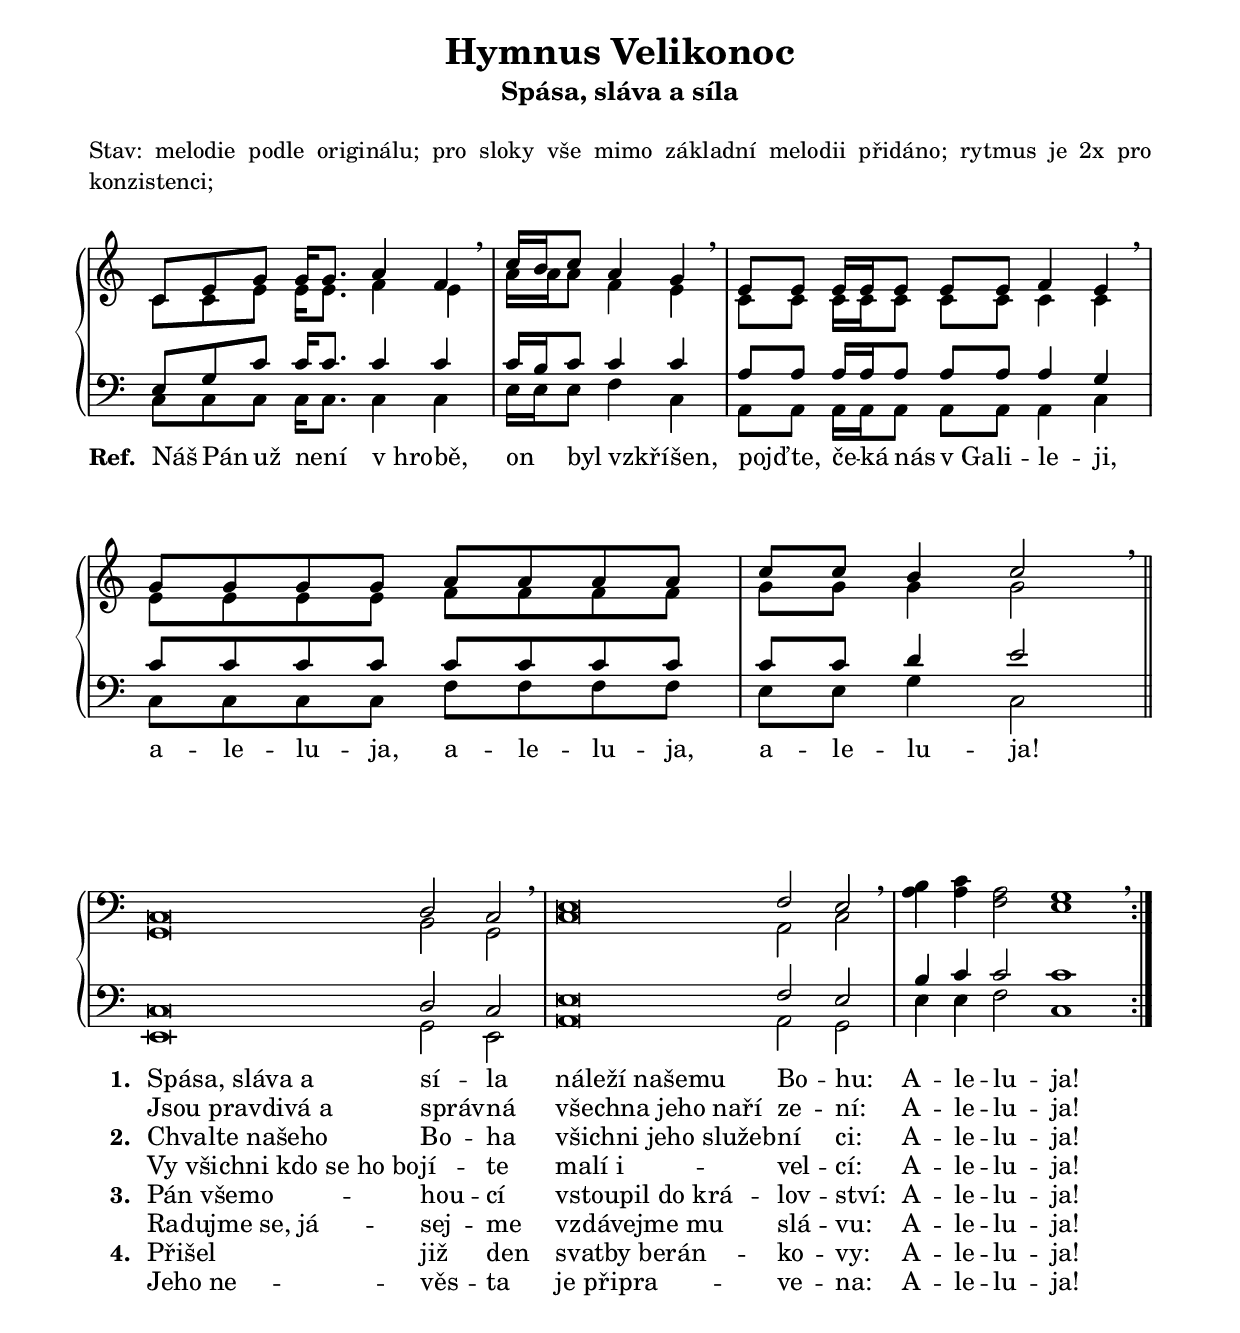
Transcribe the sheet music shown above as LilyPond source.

\version "2.18.2"
  
\include "../common-includes/macros.ily"
\include "../common-includes/paper.ily"
\include "../common-includes/layout.ily"

spasa_slava_sila_melodie_ref_prava = \relative c' {
	\key c \major
	\clef treble
	\language "deutsch"
	\noTime
	\autoBeamOff
	\accidentalStyle forget
	\cadenzaOn

	<<
	  
	\new Voice = "hlavni" {
	\voiceOne
	c8[ e8 g8] g16[ g8.] a4 f4 \breathe \bbar
	c'16[ h16 c8] a4 g4 \breathe \bbar
	e8[ e8] e16[ e16 e8] e8[ e8] f4 e4 \breathe \bbar
	g8[ g8 g8 g8] a8[ a8 a8 a8] \bbar
	c8[ c8] h4 c2 \breathe
	}
	
	\new Voice {
	\voiceTwo
	c,8[ c8 e8] e16[ e8.] f4 e4
	a16[ a16 a8] f4 e4
	c8[ c8] c16[ c16 c8] c8[ c8] c4 c4
	e8[ e8 e8 e8] f8[ f8 f8 f8]
	g8[ g8] g4 g2
	}
	
	>>
	
	\dbar
	\cadenzaOff
}

spasa_slava_sila_melodie_ref_leva = \relative c {
	\key c \major
	\clef bass
	\language "deutsch"
	\noTime
	\autoBeamOff
	\accidentalStyle forget
	\cadenzaOn

	<<
	
	\new Voice {
	\voiceOne
	e8[ g8 c8] c16[ c8.] c4 c4
	c16[ h16 c8] c4 c4
	a8[ a8] a16[ a16 a8] a8[ a8] a4 g4
	c8[ c8 c8 c8] c8[ c8 c8 c8]
	c8[ c8] d4 e2
	}
	
	\new Voice {
	\voiceTwo
	c,8[ c8 c8] c16[ c8.] c4 c4
	e16[ e16 e8] f4 c4
	a8[ a8] a16[ a16 a8] a8[ a8] a4 c4
	c8[ c8 c8 c8] f8[ f8 f8 f8]
	e8[ e8] g4 c,2
	}
	
	>>
	
	\cadenzaOff
}


spasa_slava_sila_melodie_ref_lidi = \relative c' {
	\key c \major
	\clef treble
	\language "deutsch"
	\noTime
	\autoBeamOff
	\accidentalStyle forget
	\cadenzaOn
	\stemUp

	c8[ e8 g8] g16[ g8.] a4 g4 \breathe \bbar
	c16[ h16 c8] a4 g4 \breathe \bbar
	e8[ e8] e16[ e16 e8] e8[ e8] f4 e4 \breathe \bbar
	g8[ g8 g8 g8] a8[ a8 a8 a8] \bbar
	c8[ c8] h4 c2 \breathe \dbar
	
	\cadenzaOff
}


spasa_slava_sila_slova_ref = \lyricmode {
	\set stanza = "Ref. "
	Náš8 Pán8 už8 není4
	"v hro"4 -- bě,4
	on8 byl8 vzkří4 -- šen,4
	pojď8 -- te,8 če16 -- ká16 nás8 "v Ga"8 -- li8 -- le4 -- ji,4
	a8 -- le8 -- lu8 -- ja,8 a8 -- le8 -- lu8 -- ja,8
	a8 -- le8 -- lu4 -- ja!2
}


spasa_slava_sila_ref_doprovod = \new PianoStaff <<
	\new Staff \spasa_slava_sila_melodie_ref_prava
	\new Staff \spasa_slava_sila_melodie_ref_leva
	\new Lyrics \spasa_slava_sila_slova_ref
>>

spasa_slava_sila_ref_lidi = \new PianoStaff <<
	\new Staff \spasa_slava_sila_melodie_ref_lidi
	\new Lyrics \spasa_slava_sila_slova_ref
>>

spasa_slava_sila_melodie_sloka_prava = \relative c {
	\key c \major
	\clef bass
	\language "deutsch"
	\noTime
	\autoBeamOff
	\cadenzaOn
	
	<< {c\breve d2 c2} \\ {g\breve h2 g2} >> \breathe \bbar
	<< {e'\breve f2 e2} \\ {c\breve a2 c2} >> \breathe \bbar
	<h' a>4 <c a>4 <a f>2 <g e>1 \breathe \bar ":|."
	
	\cadenzaOff
}

spasa_slava_sila_melodie_sloka_leva = \relative c {
	\key c \major
	\clef bass
	\language "deutsch"
	\noTime
	\autoBeamOff
	\cadenzaOn
	
	<< {c\breve d2 c2} \\ {e,\breve g2 e2} >> \bbar
	<< {e'\breve f2 e2} \\ {a,\breve a2 g2} >> \bbar
	<< {h'4 c4 c2 c1} \\ {e,4 e4 f2 c1} >> \bar ":|."
	
	\cadenzaOff
}

aleluja = \lyricmode {
	A4 -- le4 -- lu2 -- ja!1
}

spasa_slava_sila_slova_sloka_aa = \lyricmode {
	\set stanza = "1. "
	"Spása, sláva a"\breve sí2 -- la2
	"náleží našemu"\breve Bo2 -- hu:2
	\aleluja
}

spasa_slava_sila_slova_sloka_ab = \lyricmode {
	"Jsou pravdivá a"\breve správ2 -- ná2
	"všechna jeho naří"\breve ze2 -- ní:2
	\aleluja
}

spasa_slava_sila_slova_sloka_ba = \lyricmode {
	\set stanza = "2. "
	"Chvalte našeho"\breve Bo2 -- ha2
	"všichni jeho služeb"\breve -- ní2 ci:2
	\aleluja
}

spasa_slava_sila_slova_sloka_bb = \lyricmode {
	"Vy všichni kdo se ho bo"\breve -- jí2 -- te2
	"malí i"\breve -- vel2 -- cí:2
	\aleluja
}

spasa_slava_sila_slova_sloka_ca = \lyricmode {
	\set stanza = "3. "
	"Pán všemo"\breve -- hou2 -- cí2
	"vstoupil do krá"\breve -- lov2 -- ství:2
	\aleluja
}

spasa_slava_sila_slova_sloka_cb = \lyricmode {
	"Radujme se, já"\breve -- sej2 -- me2
	"vzdávejme mu"\breve slá2 -- vu:2
	\aleluja
}

spasa_slava_sila_slova_sloka_da = \lyricmode {
	\set stanza = "4. "
	"Přišel"\breve již2 den2
	"svatby berán"\breve -- ko2 -- vy:2
	\aleluja
}

spasa_slava_sila_slova_sloka_db = \lyricmode {
	"Jeho ne"\breve --  věs2 -- ta2
	"je připra"\breve -- ve2 -- na:2
	\aleluja
}

spasa_slava_sila_sloka_doprovod = \new PianoStaff <<
	\new Staff \spasa_slava_sila_melodie_sloka_prava
	\new Staff \spasa_slava_sila_melodie_sloka_leva
	\new Lyrics \spasa_slava_sila_slova_sloka_aa
	\new Lyrics \spasa_slava_sila_slova_sloka_ab
	\new Lyrics \spasa_slava_sila_slova_sloka_ba
	\new Lyrics \spasa_slava_sila_slova_sloka_bb
	\new Lyrics \spasa_slava_sila_slova_sloka_ca
	\new Lyrics \spasa_slava_sila_slova_sloka_cb
	\new Lyrics \spasa_slava_sila_slova_sloka_da
	\new Lyrics \spasa_slava_sila_slova_sloka_db
>>


\book {
	\bookpart {
	\header {
		title = "Hymnus Velikonoc"
		subtitle = "Spása, sláva a síla"
	}
	\tocItem \markup { "Hymnus Velikonoc" }
	\markup {
		\column {
			\vspace #1
			\justify { Stav:
			           melodie podle originálu;
			           pro sloky vše mimo základní melodii přidáno;
			           rytmus je 2x pro konzistenci;
			}
			\vspace #1
		}
	}
	\score {
		\spasa_slava_sila_ref_doprovod
	}
	\markup {
		\vspace #3
	}
	\score {
		\spasa_slava_sila_sloka_doprovod
	}
}

}
